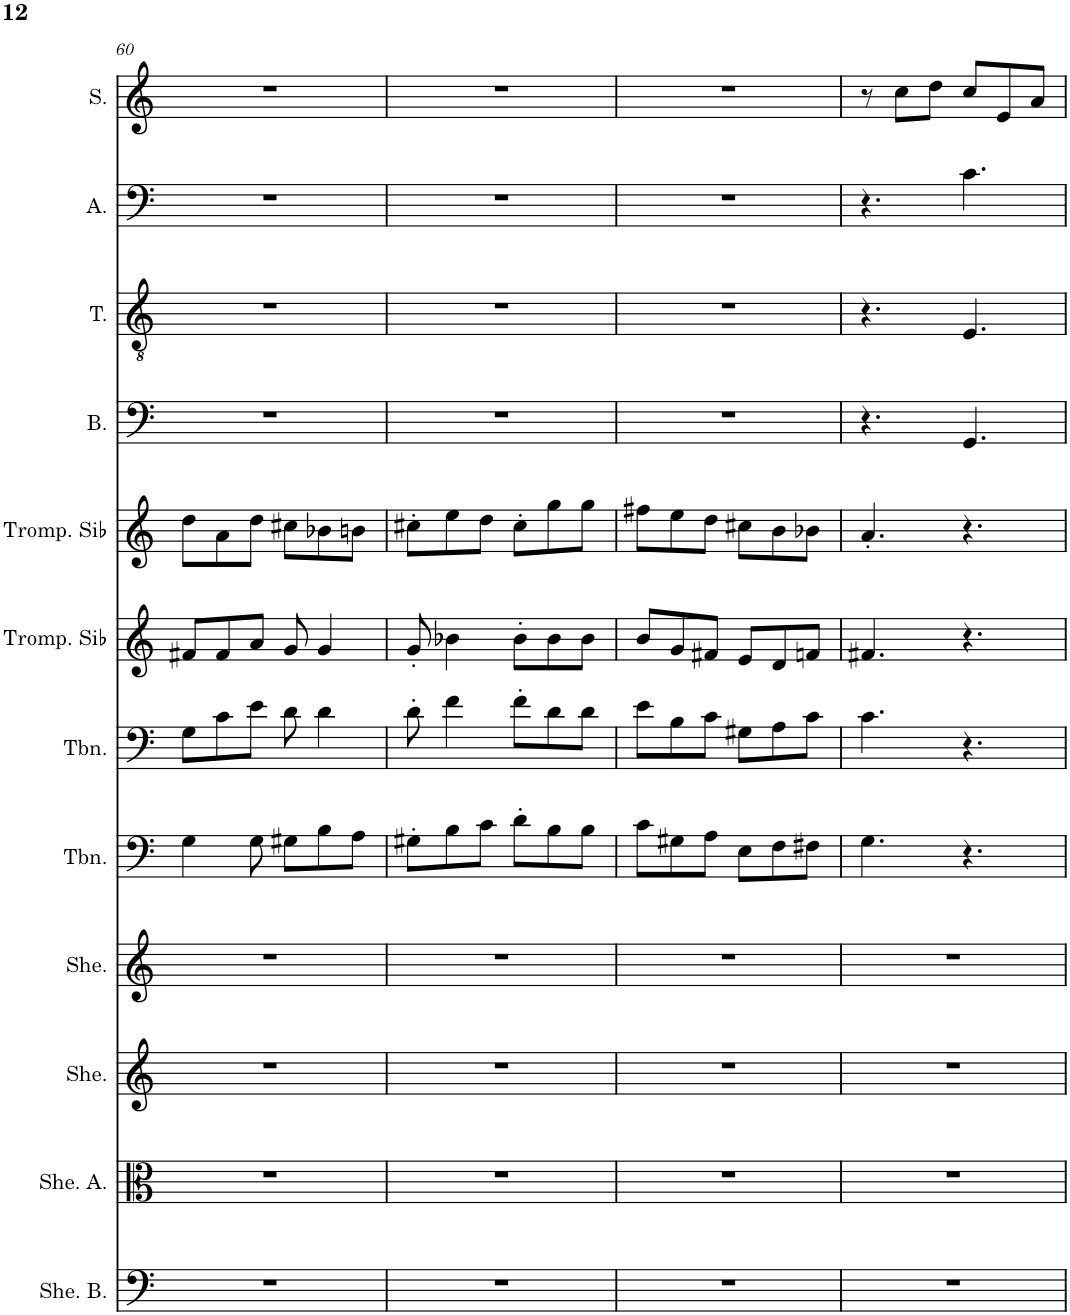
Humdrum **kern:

**kern	**kern	**kern	**kern	**kern	**kern	**kern	**kern	**kern	**kern	**kern	**kern
*part12	*part11	*part10	*part9	*part8	*part7	*part6	*part5	*part4	*part3	*part2	*part1
*staff12	*staff11	*staff10	*staff9	*staff8	*staff7	*staff6	*staff5	*staff4	*staff3	*staff2	*staff1
*I"Sheng Basse, Harmoniu	*I"Sheng Alto, Harmoniu	*I"Sheng, Harmoniu	*I"Sheng, Reed-Org	*I"Trombone, Solo Bas	*I"Trombone, Solo Ten	*I"Trompette en Sib, Solo Alt	*I"Trompette en Sib, Solo Sop	*I"Basse	*I"Ténor	*I"Alto	*I"Soprano
*I'She. B.	*I'She. A.	*I'She.	*I'She.	*I'Tbn.	*I'Tbn.	*I'Tromp. Sib	*I'Tromp. Sib	*I'B.	*I'T.	*I'A.	*I'S.
!!LO:PB:g=z
*clefF4	*clefC3	*clefG2	*clefG2	*clefF4	*clefF4	*clefG2	*clefG2	*clefF4	*clefGv2	*clefF4	*clefG2
*	*	*	*	*	*	*Trd1c2	*Trd1c2	*	*	*	*
*k[]	*k[]	*k[]	*k[]	*k[]	*k[]	*k[]	*k[]	*k[]	*k[]	*k[]	*k[]
*M6/8	*M6/8	*M6/8	*M6/8	*M6/8	*M6/8	*M6/8	*M6/8	*M6/8	*M6/8	*M6/8	*M6/8
=60	=60	=60	=60	=60	=60	=60	=60	=60	=60	=60	=60
2.r	2.r	2.r	2.r	4G\	8G\L	8f#X/L	8dd\L	2.r	2.r	2.r	2.r
.	.	.	.	.	8c\	8f#/	8a\	.	.	.	.
.	.	.	.	8G\	8e\J	8a/J	8dd\J	.	.	.	.
.	.	.	.	8G#X\L	8d\	8g/	8cc#X\L	.	.	.	.
.	.	.	.	8B\	4d\	4g/	8b-X\	.	.	.	.
.	.	.	.	8A\J	.	.	8bn\J	.	.	.	.
=61	=61	=61	=61	=61	=61	=61	=61	=61	=61	=61	=61
2.r	2.r	2.r	2.r	8G#X'\L	8d'\	8g'/	8cc#X'\L	2.r	2.r	2.r	2.r
.	.	.	.	8B\	4f\	4b-X\	8ee\	.	.	.	.
.	.	.	.	8c\J	.	.	8dd\J	.	.	.	.
.	.	.	.	8d'\L	8f'\L	8b-'\L	8cc#'\L	.	.	.	.
.	.	.	.	8B\	8d\	8b-\	8gg\	.	.	.	.
.	.	.	.	8B\J	8d\J	8b-\J	8gg\J	.	.	.	.
=62	=62	=62	=62	=62	=62	=62	=62	=62	=62	=62	=62
2.r	2.r	2.r	2.r	8c\L	8e\L	8b/L	8ff#X\L	2.r	2.r	2.r	2.r
.	.	.	.	8G#X\	8B\	8g/	8ee\	.	.	.	.
.	.	.	.	8A\J	8c\J	8f#X/J	8dd\J	.	.	.	.
.	.	.	.	8E\L	8G#X\L	8e/L	8cc#X\L	.	.	.	.
.	.	.	.	8F\	8A\	8d/	8b\	.	.	.	.
.	.	.	.	8F#X\J	8c\J	8fn/J	8b-X\J	.	.	.	.
=63	=63	=63	=63	=63	=63	=63	=63	=63	=63	=63	=63
2.r	2.r	2.r	2.r	4.G\	4.c\	4.f#X/	4.a'/	4.r	4.r	4.r	8r
.	.	.	.	.	.	.	.	.	.	.	8cc\L
.	.	.	.	.	.	.	.	.	.	.	8dd\J
.	.	.	.	4.r	4.r	4.r	4.r	4.GG/	4.E/	4.c\	8cc/L
.	.	.	.	.	.	.	.	.	.	.	8e/
.	.	.	.	.	.	.	.	.	.	.	8a/J
=	=	=	=	=	=	=	=	=	=	=	=
*-	*-	*-	*-	*-	*-	*-	*-	*-	*-	*-	*-
